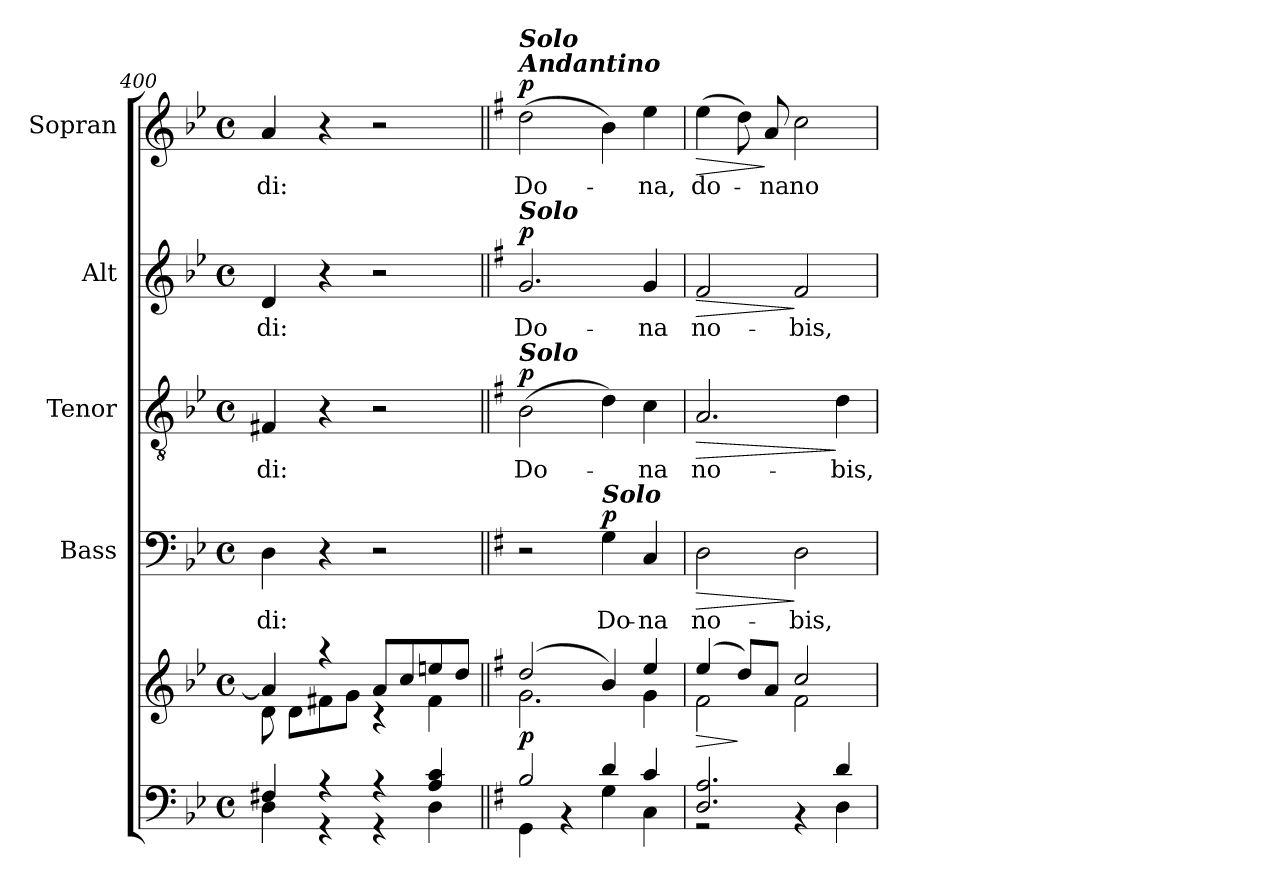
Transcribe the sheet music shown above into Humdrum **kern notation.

**kern	**kern	**dynam	**kern	**text	**dynam	**kern	**text	**dynam	**kern	**text	**dynam	**kern	**text	**dynam
*part5	*part5	*part5	*part4	*part4	*part4	*part3	*part3	*part3	*part2	*part2	*part2	*part1	*part1	*part1
*staff6	*staff5	*staff5/6	*staff4	*staff4	*staff4	*staff3	*staff3	*staff3	*staff2	*staff2	*staff2	*staff1	*staff1	*staff1
*	*	*	*I"Bass	*	*	*I"Tenor	*	*	*I"Alt	*	*	*I"Sopran	*	*
*	*	*	*I'B.	*	*	*I'T.	*	*	*I'A.	*	*	*I'S.	*	*
*clefF4	*clefG2	*	*clefF4	*	*	*clefGv2	*	*	*clefG2	*	*	*clefG2	*	*
*k[b-e-]	*k[b-e-]	*	*k[b-e-]	*	*	*k[b-e-]	*	*	*k[b-e-]	*	*	*k[b-e-]	*	*
*B-:	*B-:	*	*B-:	*	*	*B-:	*	*	*B-:	*	*	*B-:	*	*
*M4/4	*M4/4	*	*M4/4	*	*	*M4/4	*	*	*M4/4	*	*	*M4/4	*	*
*met(c)	*met(c)	*	*met(c)	*	*	*met(c)	*	*	*met(c)	*	*	*met(c)	*	*
=400	=400	=400	=400	=400	=400	=400	=400	=400	=400	=400	=400	=400	=400	=400
*^	*^	*	*	*	*	*	*	*	*	*	*	*	*	*
!	!	!	!	!	!	!LO:LY:b	!	!	!LO:LY:b	!	!	!LO:LY:b	!	!	!LO:LY:b	!
4F#X/	4D\	4a/]	8d\	.	4D\	-di:	.	4F#X/	-di:	.	4d/	-di:	.	4a/	-di:	.
.	.	.	8d!\L	.	.	.	.	.	.	.	.	.	.	.	.	.
4r	4r	4raa	8f#X!\	.	4r	.	.	4r	.	.	4r	.	.	4r	.	.
.	.	.	8g!\J	.	.	.	.	.	.	.	.	.	.	.	.	.
4r	4r	8a!/L	4rc	.	2r	.	.	2r	.	.	2r	.	.	2r	.	.
.	.	8cc!/	.	.	.	.	.	.	.	.	.	.	.	.	.	.
4A/ 4c/	4D\	8een!/	4f#\	.	.	.	.	.	.	.	.	.	.	.	.	.
.	.	8dd!/J	.	.	.	.	.	.	.	.	.	.	.	.	.	.
=401||	=401||	=401||	=401||	=401||	=401||	=401||	=401||	=401||	=401||	=401||	=401||	=401||	=401||	=401||	=401||	=401||
*k[f#]	*	*k[f#]	*	*	*k[f#]	*	*	*k[f#]	*	*	*k[f#]	*	*	*k[f#]	*	*
*G:	*	*G:	*	*	*G:	*	*	*G:	*	*	*G:	*	*	*G:	*	*
!	!	!	!	!	!	!	!	!	!	!	!	!	!	!LO:TX:a:Bi:t=Andantino	!	!
!	!	!	!	!	!	!	!	!	!	!	!	!	!	!LO:TX:a:Bi:t=Solo	!	!
!	!	!	!	!	!	!	!	!	!	!	!LO:TX:a:Bi:t=Solo	!	!	!	!	!
!	!	!	!	!	!	!	!	!LO:TX:a:Bi:t=Solo	!	!	!	!	!	!	!	!
!	!	!	!	!LO:DY:b	!	!	!	!	!LO:LY:b	!LO:DY:a	!	!LO:LY:b	!LO:DY:a	!	!LO:LY:b	!LO:DY:a
2B!/	4GG\	(<2dd!/	2.g!\	p	2r	.	.	(>2B\	Do-	p	2.g/	Do-	p	(>2dd\	Do-	p
.	4rBB	.	.	.	.	.	.	.	.	.	.	.	.	.	.	.
!	!	!	!	!	!LO:TX:a:Bi:t=Solo	!	!	!	!	!	!	!	!	!	!	!
!	!	!	!	!	!	!LO:LY:b	!LO:DY:a	!	!	!	!	!	!	!	!	!
4d!/	4G\	4b!/)	.	.	4G\	Do-	p	4d\)	.	.	.	.	.	4b\)	.	.
!	!	!	!	!	!	!LO:LY:b	!	!	!LO:LY:b	!	!	!LO:LY:b	!	!	!LO:LY:b	!
4c!/	4C\	4ee!/	4g!\	.	4C/	-na	.	4c\	-na	.	4g/	-na	.	4ee\	-na,	.
=402	=402	=402	=402	=402	=402	=402	=402	=402	=402	=402	=402	=402	=402	=402	=402	=402
!	!	!	!	!LO:HP:b	!	!LO:LY:b	!LO:HP:b	!	!LO:LY:b	!LO:HP:b	!	!LO:LY:b	!LO:HP:b	!	!LO:LY:b	!LO:HP:b
2.D!/ 2.A!/	2rGG	(<4ee!/	2f#!\	>	2D\	no-	>	2.A/	no-	>	2f#/	no-	>	(>4ee\	do-	>
.	.	8dd!/L)	.	]	.	.	.	.	.	.	.	.	.	8dd\)	.	.
!	!	!	!	!	!	!	!	!	!	!	!	!	!	!	!LO:LY:b	!
.	.	8a!/J	.	.	.	.	.	.	.	.	.	.	.	8a/	-na	]
!	!	!	!	!	!	!LO:LY:b	!	!	!	!	!	!LO:LY:b	!	!	!LO:LY:b	!
.	4rAA	2cc!/	2f#!\	.	2D\	-bis,	]	.	.	.	2f#/	-bis,	]	2cc\	no-	.
!	!	!	!	!	!	!	!	!	!LO:LY:b	!	!	!	!	!	!	!
4d!/	4D\	.	.	.	.	.	.	4d\	-bis,	]	.	.	.	.	.	.
*v	*v	*	*	*	*	*	*	*	*	*	*	*	*	*	*	*
*	*v	*v	*	*	*	*	*	*	*	*	*	*	*	*	*
=	=	=	=	=	=	=	=	=	=	=	=	=	=	=
*-	*-	*-	*-	*-	*-	*-	*-	*-	*-	*-	*-	*-	*-	*-
